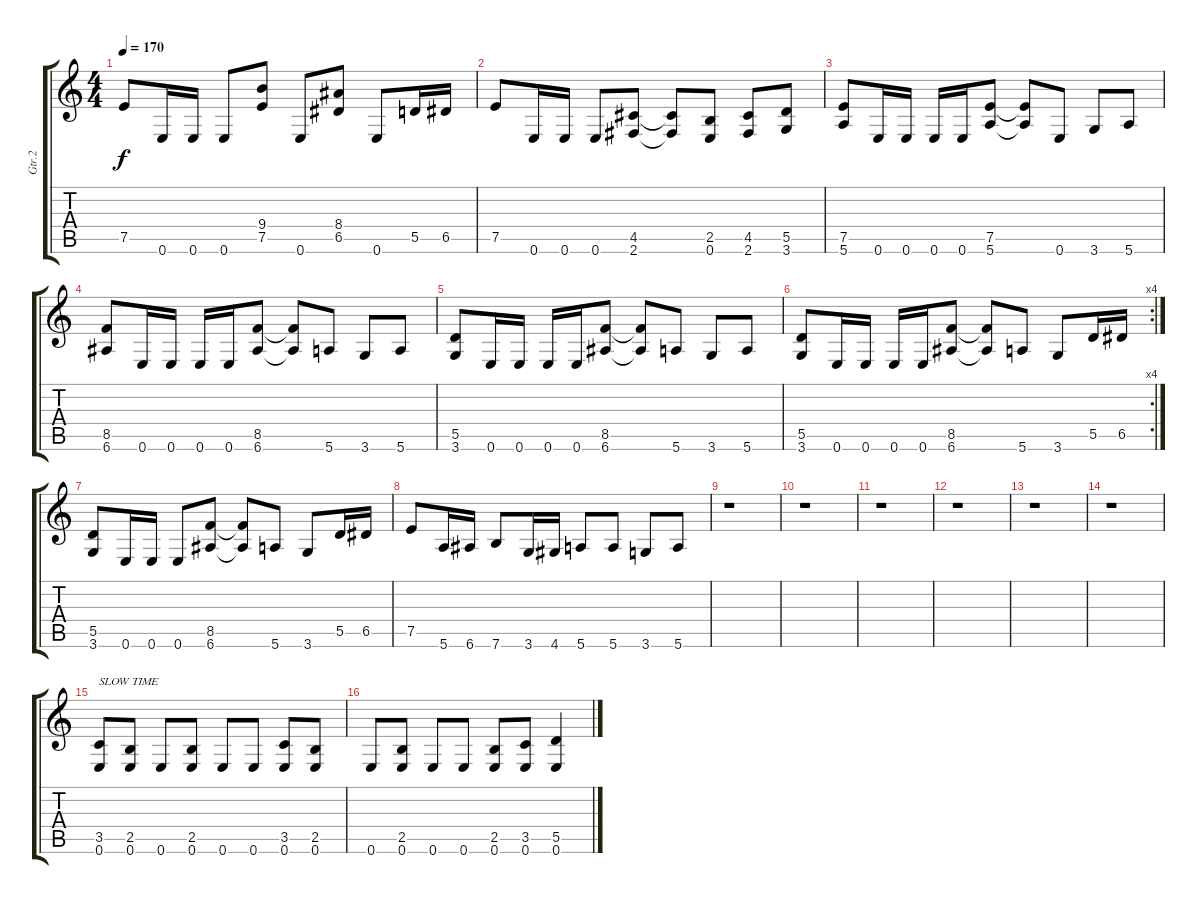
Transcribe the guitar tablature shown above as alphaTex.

\track ("Gtr.2" "Gtr.2") {instrument distortionguitar}
\staff {score tabs}
\tuning (E4 B3 G3 D3 A2 E2) {hide}
\ts (4 4)
\tempo 170
\clef g2
\ks c
7.5.8{dy f} 0.6.16 0.6.16 0.6.8 (9.4 7.5).8 0.6.8 (8.4 6.5).8 0.6.8 5.5.16 6.5.16 |
7.5.8 0.6.16 0.6.16 0.6.8 (4.5 2.6).8 (4.5{t} 2.6{t}).8 (2.5 0.6).8 (4.5 2.6).8 (5.5 3.6).8 |
(7.5 5.6).8 0.6.16 0.6.16 0.6.16 0.6.16 (7.5 5.6).8 (7.5{t} 5.6{t}).8 0.6.8 3.6.8 5.6.8 |
(8.5 6.6).8 0.6.16 0.6.16 0.6.16 0.6.16 (8.5 6.6).8 (8.5{t} 6.6{t}).8 5.6.8 3.6.8 5.6.8 |
(5.5 3.6).8 0.6.16 0.6.16 0.6.16 0.6.16 (8.5 6.6).8 (8.5{t} 6.6{t}).8 5.6.8 3.6.8 5.6.8 |
\rc 4
(5.5 3.6).8 0.6.16 0.6.16 0.6.16 0.6.16 (8.5 6.6).8 (8.5{t} 6.6{t}).8 5.6.8 3.6.8 5.5.16 6.5.16 |
(5.5 3.6).8 0.6.16 0.6.16 0.6.8 (8.5 6.6).8 (8.5{t} 6.6{t}).8 5.6.8 3.6.8 5.5.16 6.5.16 |
7.5.8 5.6.16 6.6.16 7.6.8 3.6.16 4.6.16 5.6.8 5.6.8 3.6.8 5.6.8 |
r.1 |
r.1 |
r.1 |
r.1 |
r.1 |
r.1 |
(3.5 0.6).8{txt "SLOW TIME"} (2.5 0.6).8 0.6.8 (2.5 0.6).8 0.6.8 0.6.8 (3.5 0.6).8 (2.5 0.6).8 |
0.6.8 (2.5 0.6).8 0.6.8 0.6.8 (2.5 0.6).8 (3.5 0.6).8 (5.5 0.6).4
